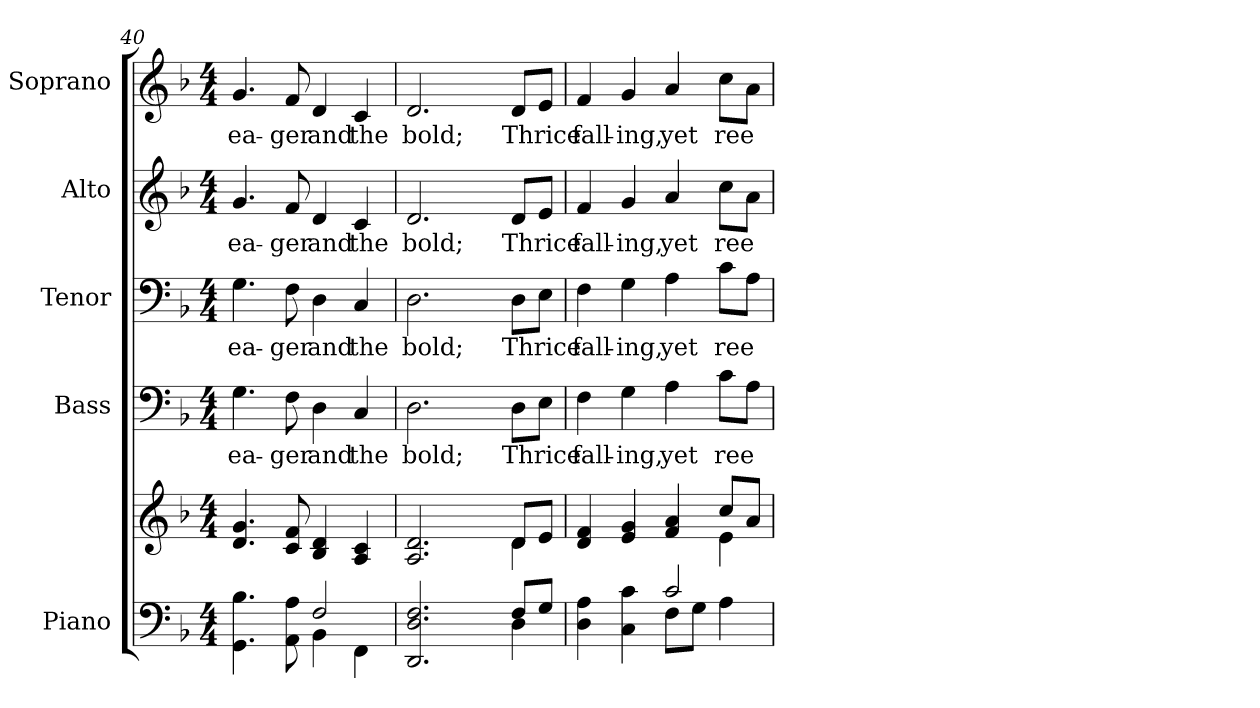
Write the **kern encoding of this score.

**kern	**kern	**kern	**text	**kern	**text	**kern	**text	**kern	**text
*part5	*part5	*part4	*part4	*part3	*part3	*part2	*part2	*part1	*part1
*staff6	*staff5	*staff4	*staff4	*staff3	*staff3	*staff2	*staff2	*staff1	*staff1
*I"Piano	*	*I"Bass	*	*I"Tenor	*	*I"Alto	*	*I"Soprano	*
*I'Pno.	*	*I'B.	*	*I'T.	*	*I'A.	*	*I'S.	*
!!LO:PB:g=z
*clefF4	*clefG2	*clefF4	*	*clefF4	*	*clefG2	*	*clefG2	*
*k[b-]	*k[b-]	*k[b-]	*	*k[b-]	*	*k[b-]	*	*k[b-]	*
*F:	*F:	*F:	*	*F:	*	*F:	*	*F:	*
*M4/4	*M4/4	*M4/4	*	*M4/4	*	*M4/4	*	*M4/4	*
=40	=40	=40	=40	=40	=40	=40	=40	=40	=40
*^	*	*	*	*	*	*	*	*	*
!	!	!	!	!LO:LY:b:color=#000000	!	!	!	!	!	!
!	!	!	!	!	!	!LO:LY:b:color=#000000	!	!	!	!
!	!	!	!	!	!	!	!	!LO:LY:b:color=#000000	!	!
!	!	!	!	!	!	!	!	!	!	!LO:LY:b:color=#000000
4.GGi\ 4.B-i	2ryy	4.di/ 4.gi	4.Gi\	ea-	4.Gi\	ea-	4.gi/	ea-	4.gi/	ea-
!	!	!	!	!LO:LY:b:color=#000000	!	!	!	!	!	!
!	!	!	!	!	!	!LO:LY:b:color=#000000	!	!	!	!
!	!	!	!	!	!	!	!	!LO:LY:b:color=#000000	!	!
!	!	!	!	!	!	!	!	!	!	!LO:LY:b:color=#000000
8AAi\ 8Ai	.	8ci/ 8fi	8Fi\	-ger	8Fi\	-ger	8fi/	-ger	8fi/	-ger
!	!	!	!	!LO:LY:b:color=#000000	!	!	!	!	!	!
!	!	!	!	!	!	!LO:LY:b:color=#000000	!	!	!	!
!	!	!	!	!	!	!	!	!LO:LY:b:color=#000000	!	!
!	!	!	!	!	!	!	!	!	!	!LO:LY:b:color=#000000
2Fi/	4BB-i\	4B-i/ 4di	4Di\	and	4Di\	and	4di/	and	4di/	and
!	!	!	!	!LO:LY:b:color=#000000	!	!	!	!	!	!
!	!	!	!	!	!	!LO:LY:b:color=#000000	!	!	!	!
!	!	!	!	!	!	!	!	!LO:LY:b:color=#000000	!	!
!	!	!	!	!	!	!	!	!	!	!LO:LY:b:color=#000000
.	4FFi\	4Ai/ 4ci	4Ci/	the	4Ci/	the	4ci/	the	4ci/	the
=41	=41	=41	=41	=41	=41	=41	=41	=41	=41	=41
*	*	*^	*	*	*	*	*	*	*	*
!	!	!	!	!	!LO:LY:b:color=#000000	!	!	!	!	!	!
!	!	!	!	!	!	!	!LO:LY:b:color=#000000	!	!	!	!
!	!	!	!	!	!	!	!	!	!LO:LY:b:color=#000000	!	!
!	!	!	!	!	!	!	!	!	!	!	!LO:LY:b:color=#000000
2.DDi/ 2.Di 2.Fi	2ryy	2.Ai/ 2.di	2ryy	2.Di\	bold;	2.Di\	bold;	2.di/	bold;	2.di/	bold;
.	4ryy	.	4ryy	.	.	.	.	.	.	.	.
!	!	!	!	!	!LO:LY:b:color=#000000	!	!	!	!	!	!
!	!	!	!	!	!	!	!LO:LY:b:color=#000000	!	!	!	!
!	!	!	!	!	!	!	!	!	!LO:LY:b:color=#000000	!	!
!	!	!	!	!	!	!	!	!	!	!	!LO:LY:b:color=#000000
8Fi/L	4Di\	8di/L	4di\	8Di\L	Thrice	8Di\L	Thrice	8di/L	Thrice	8di/L	Thrice
8Gi/J	.	8ei/J	.	8Ei\J	.	8Ei\J	.	8ei/J	.	8ei/J	.
!!LO:LB:g=z
=42	=42	=42	=42	=42	=42	=42	=42	=42	=42	=42	=42
!	!	!	!	!	!LO:LY:b:color=#000000	!	!	!	!	!	!
!	!	!	!	!	!	!	!LO:LY:b:color=#000000	!	!	!	!
!	!	!	!	!	!	!	!	!	!LO:LY:b:color=#000000	!	!
!	!	!	!	!	!	!	!	!	!	!	!LO:LY:b:color=#000000
4Di\ 4Ai	2ryy	4di/ 4fi	2ryy	4Fi\	fall-	4Fi\	fall-	4fi/	fall-	4fi/	fall-
!	!	!	!	!	!LO:LY:b:color=#000000	!	!	!	!	!	!
!	!	!	!	!	!	!	!LO:LY:b:color=#000000	!	!	!	!
!	!	!	!	!	!	!	!	!	!LO:LY:b:color=#000000	!	!
!	!	!	!	!	!	!	!	!	!	!	!LO:LY:b:color=#000000
4Ci\ 4ci	.	4ei/ 4gi	.	4Gi\	-ing,	4Gi\	-ing,	4gi/	-ing,	4gi/	-ing,
!	!	!	!	!	!LO:LY:b:color=#000000	!	!	!	!	!	!
!	!	!	!	!	!	!	!LO:LY:b:color=#000000	!	!	!	!
!	!	!	!	!	!	!	!	!	!LO:LY:b:color=#000000	!	!
!	!	!	!	!	!	!	!	!	!	!	!LO:LY:b:color=#000000
2ci/	8Fi\L	4fi/ 4ai	4ryy	4Ai\	yet	4Ai\	yet	4ai/	yet	4ai/	yet
.	8Gi\J	.	.	.	.	.	.	.	.	.	.
!	!	!	!	!	!LO:LY:b:color=#000000	!	!	!	!	!	!
!	!	!	!	!	!	!	!LO:LY:b:color=#000000	!	!	!	!
!	!	!	!	!	!	!	!	!	!LO:LY:b:color=#000000	!	!
!	!	!	!	!	!	!	!	!	!	!	!LO:LY:b:color=#000000
.	4Ai\	8cci/L	4ei\	8ci\L	ree	8ci\L	ree	8cci\L	ree	8cci\L	ree
.	.	8ai/J	.	8Ai\J	.	8Ai\J	.	8ai\J	.	8ai\J	.
*v	*v	*	*	*	*	*	*	*	*	*	*
*	*v	*v	*	*	*	*	*	*	*	*
=	=	=	=	=	=	=	=	=	=
*-	*-	*-	*-	*-	*-	*-	*-	*-	*-
